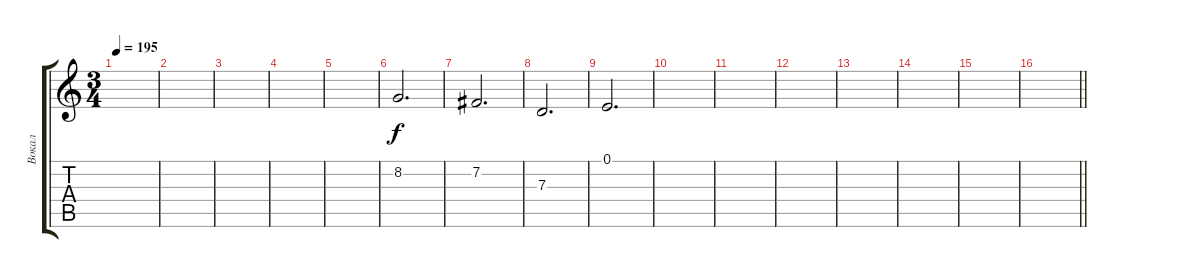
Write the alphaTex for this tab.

\track ("Вокал" "Вокал") {instrument stringensemble1}
\staff {score tabs}
\tuning (E4 B3 G3 D3 A2 E2) {hide}
\ts (3 4)
\tempo 195
\clef g2
\ks c
|
|
|
|
|
8.2.2{d} |
7.2.2{d} |
7.3.2{d} |
0.1.2{d} |
|
|
|
|
|
|
\barLineRight lightlight
